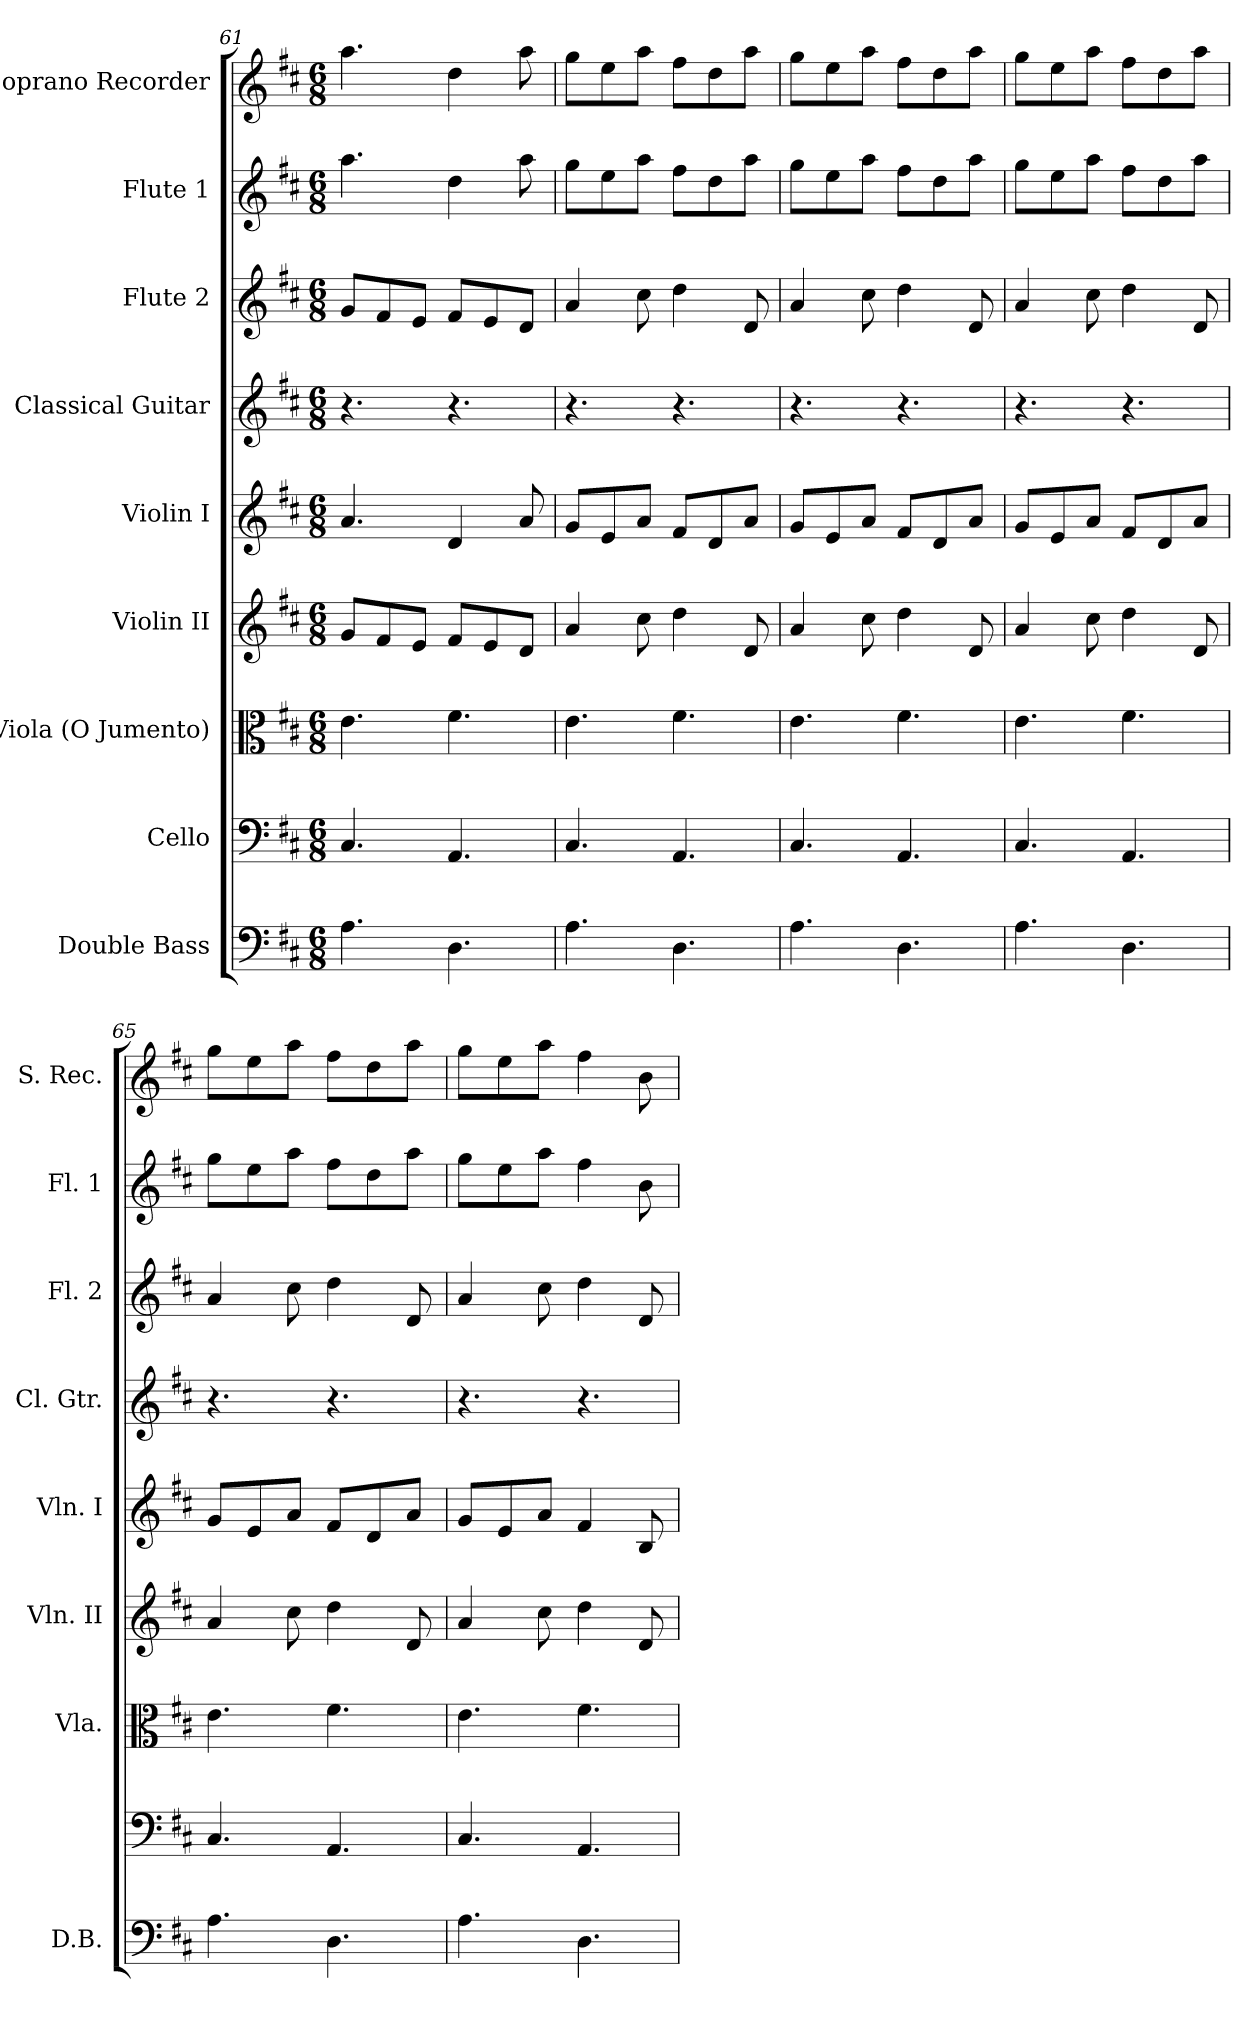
**kern	**kern	**kern	**kern	**kern	**kern	**kern	**kern	**kern
*part9	*part8	*part7	*part6	*part5	*part4	*part3	*part2	*part1
*staff9	*staff8	*staff7	*staff6	*staff5	*staff4	*staff3	*staff2	*staff1
*I"Double Bass	*I"Cello	*I"Viola (O Jumento)	*I"Violin II	*I"Violin I	*I"Classical Guitar	*I"Flute 2	*I"Flute 1	*I"Soprano Recorder
*I'D.B.	*	*I'Vla.	*I'Vln. II	*I'Vln. I	*I'Cl. Gtr.	*I'Fl. 2	*I'Fl. 1	*I'S. Rec.
!!LO:PB:g=z
*clefF4	*clefF4	*clefC3	*clefG2	*clefG2	*clefG2	*clefG2	*clefG2	*clefG2
*ITrd7c12	*	*	*	*	*ITrd7c12	*	*	*ITrd-7c-12
*k[f#c#]	*k[f#c#]	*k[f#c#]	*k[f#c#]	*k[f#c#]	*k[f#c#]	*k[f#c#]	*k[f#c#]	*k[f#c#]
*D:	*D:	*D:	*D:	*D:	*D:	*D:	*D:	*D:
*M6/8	*M6/8	*M6/8	*M6/8	*M6/8	*M6/8	*M6/8	*M6/8	*M6/8
=61	=61	=61	=61	=61	=61	=61	=61	=61
4.AA\	4.C#/	4.e\	8g/L	4.a/	4.r	8g/L	4.aa\	4.aaa\
.	.	.	8f#/	.	.	8f#/	.	.
.	.	.	8e/J	.	.	8e/J	.	.
4.DD\	4.AA/	4.f#\	8f#/L	4d/	4.r	8f#/L	4dd\	4ddd\
.	.	.	8e/	.	.	8e/	.	.
.	.	.	8d/J	8a/	.	8d/J	8aa\	8aaa\
=62	=62	=62	=62	=62	=62	=62	=62	=62
4.AA\	4.C#/	4.e\	4a/	8g/L	4.r	4a/	8gg\L	8ggg\L
.	.	.	.	8e/	.	.	8ee\	8eee\
.	.	.	8cc#\	8a/J	.	8cc#\	8aa\J	8aaa\J
4.DD\	4.AA/	4.f#\	4dd\	8f#/L	4.r	4dd\	8ff#\L	8fff#\L
.	.	.	.	8d/	.	.	8dd\	8ddd\
.	.	.	8d/	8a/J	.	8d/	8aa\J	8aaa\J
=63	=63	=63	=63	=63	=63	=63	=63	=63
4.AA\	4.C#/	4.e\	4a/	8g/L	4.r	4a/	8gg\L	8ggg\L
.	.	.	.	8e/	.	.	8ee\	8eee\
.	.	.	8cc#\	8a/J	.	8cc#\	8aa\J	8aaa\J
4.DD\	4.AA/	4.f#\	4dd\	8f#/L	4.r	4dd\	8ff#\L	8fff#\L
.	.	.	.	8d/	.	.	8dd\	8ddd\
.	.	.	8d/	8a/J	.	8d/	8aa\J	8aaa\J
=64	=64	=64	=64	=64	=64	=64	=64	=64
4.AA\	4.C#/	4.e\	4a/	8g/L	4.r	4a/	8gg\L	8ggg\L
.	.	.	.	8e/	.	.	8ee\	8eee\
.	.	.	8cc#\	8a/J	.	8cc#\	8aa\J	8aaa\J
4.DD\	4.AA/	4.f#\	4dd\	8f#/L	4.r	4dd\	8ff#\L	8fff#\L
.	.	.	.	8d/	.	.	8dd\	8ddd\
.	.	.	8d/	8a/J	.	8d/	8aa\J	8aaa\J
=65	=65	=65	=65	=65	=65	=65	=65	=65
4.AA\	4.C#/	4.e\	4a/	8g/L	4.r	4a/	8gg\L	8ggg\L
.	.	.	.	8e/	.	.	8ee\	8eee\
.	.	.	8cc#\	8a/J	.	8cc#\	8aa\J	8aaa\J
4.DD\	4.AA/	4.f#\	4dd\	8f#/L	4.r	4dd\	8ff#\L	8fff#\L
.	.	.	.	8d/	.	.	8dd\	8ddd\
.	.	.	8d/	8a/J	.	8d/	8aa\J	8aaa\J
!!LO:PB:g=z
=66	=66	=66	=66	=66	=66	=66	=66	=66
4.AA\	4.C#/	4.e\	4a/	8g/L	4.r	4a/	8gg\L	8ggg\L
.	.	.	.	8e/	.	.	8ee\	8eee\
.	.	.	8cc#\	8a/J	.	8cc#\	8aa\J	8aaa\J
4.DD\	4.AA/	4.f#\	4dd\	4f#/	4.r	4dd\	4ff#\	4fff#\
.	.	.	8d/	8B/	.	8d/	8b\	8bb\
=	=	=	=	=	=	=	=	=
*-	*-	*-	*-	*-	*-	*-	*-	*-
